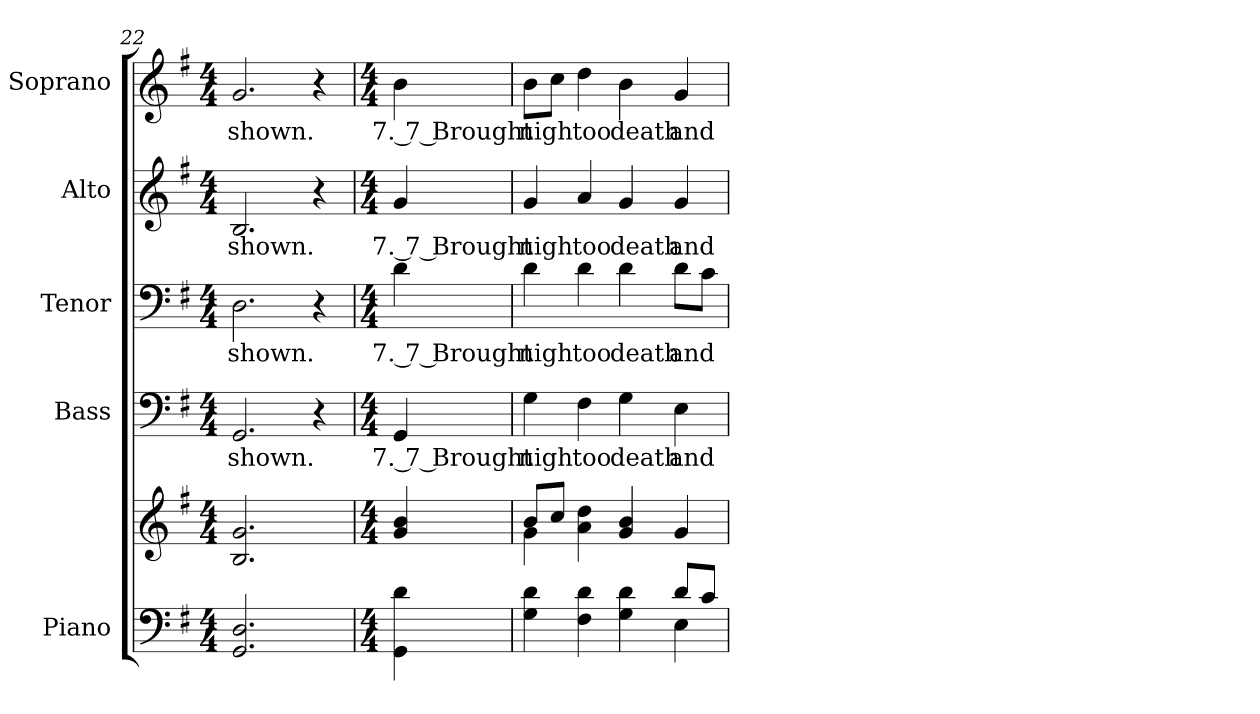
**kern	**kern	**kern	**text	**kern	**text	**kern	**text	**kern	**text
*part5	*part5	*part4	*part4	*part3	*part3	*part2	*part2	*part1	*part1
*staff6	*staff5	*staff4	*staff4	*staff3	*staff3	*staff2	*staff2	*staff1	*staff1
*I"Piano	*	*I"Bass	*	*I"Tenor	*	*I"Alto	*	*I"Soprano	*
*I'Pno.	*	*I'B.	*	*I'T.	*	*I'A.	*	*I'S.	*
*clefF4	*clefG2	*clefF4	*	*clefF4	*	*clefG2	*	*clefG2	*
*k[f#]	*k[f#]	*k[f#]	*	*k[f#]	*	*k[f#]	*	*k[f#]	*
*G:	*G:	*G:	*	*G:	*	*G:	*	*G:	*
*M4/4	*M4/4	*M4/4	*	*M4/4	*	*M4/4	*	*M4/4	*
=22	=22	=22	=22	=22	=22	=22	=22	=22	=22
!	!	!	!LO:LY:b:color=#000000	!	!	!	!	!	!
!	!	!	!	!	!LO:LY:b:color=#000000	!	!	!	!
!	!	!	!	!	!	!	!LO:LY:b:color=#000000	!	!
!	!	!	!	!	!	!	!	!	!LO:LY:b:color=#000000
2.GGi/ 2.Di	2.Bi/ 2.gi	2.GGi/	shown.	2.Di\	shown.	2.Bi/	shown.	2.gi/	shown.
4ryy	4ryy	4r	.	4r	.	4r	.	4r	.
=23	=23	=23	=23	=23	=23	=23	=23	=23	=23
*M4/4	*M4/4	*M4/4	*	*M4/4	*	*M4/4	*	*M4/4	*
!	!	!	!LO:LY:b:color=#000000	!	!	!	!	!	!
!	!	!	!	!	!LO:LY:b:color=#000000	!	!	!	!
!	!	!	!	!	!	!	!LO:LY:b:color=#000000	!	!
!	!	!	!	!	!	!	!	!	!LO:LY:b:color=#000000
4GGi\ 4di	4gi/ 4bi	4GGi/	7. 7 Brought	4di\	7. 7 Brought	4gi/	7. 7 Brought	4bi\	7. 7 Brought
!!LO:PB:g=z
=24	=24	=24	=24	=24	=24	=24	=24	=24	=24
*^	*^	*	*	*	*	*	*	*	*
!	!	!	!	!	!LO:LY:b:color=#000000	!	!	!	!	!	!
!	!	!	!	!	!	!	!LO:LY:b:color=#000000	!	!	!	!
!	!	!	!	!	!	!	!	!	!LO:LY:b:color=#000000	!	!
!	!	!	!	!	!	!	!	!	!	!	!LO:LY:b:color=#000000
4Gi\ 4di	2ryy	8bi/L	4gi\	4Gi\	nigh	4di\	nigh	4gi/	nigh	8bi\L	nigh
.	.	8cci/J	.	.	.	.	.	.	.	8cci\J	.
!	!	!	!	!	!LO:LY:b:color=#000000	!	!	!	!	!	!
!	!	!	!	!	!	!	!LO:LY:b:color=#000000	!	!	!	!
!	!	!	!	!	!	!	!	!	!LO:LY:b:color=#000000	!	!
!	!	!	!	!	!	!	!	!	!	!	!LO:LY:b:color=#000000
4F#i\ 4di	.	4ai\ 4ddi	4ryy	4F#i\	too	4di\	too	4ai/	too	4ddi\	too
!	!	!	!	!	!LO:LY:b:color=#000000	!	!	!	!	!	!
!	!	!	!	!	!	!	!LO:LY:b:color=#000000	!	!	!	!
!	!	!	!	!	!	!	!	!	!LO:LY:b:color=#000000	!	!
!	!	!	!	!	!	!	!	!	!	!	!LO:LY:b:color=#000000
4Gi\ 4di	4ryy	4gi/ 4bi	2ryy	4Gi\	death	4di\	death	4gi/	death	4bi\	death
!	!	!	!	!	!LO:LY:b:color=#000000	!	!	!	!	!	!
!	!	!	!	!	!	!	!LO:LY:b:color=#000000	!	!	!	!
!	!	!	!	!	!	!	!	!	!LO:LY:b:color=#000000	!	!
!	!	!	!	!	!	!	!	!	!	!	!LO:LY:b:color=#000000
8di/L	4Ei\	4gi/	.	4Ei\	and	8di\L	and	4gi/	and	4gi/	and
8ci/J	.	.	.	.	.	8ci\J	.	.	.	.	.
*v	*v	*	*	*	*	*	*	*	*	*	*
*	*v	*v	*	*	*	*	*	*	*	*
=	=	=	=	=	=	=	=	=	=
*-	*-	*-	*-	*-	*-	*-	*-	*-	*-
